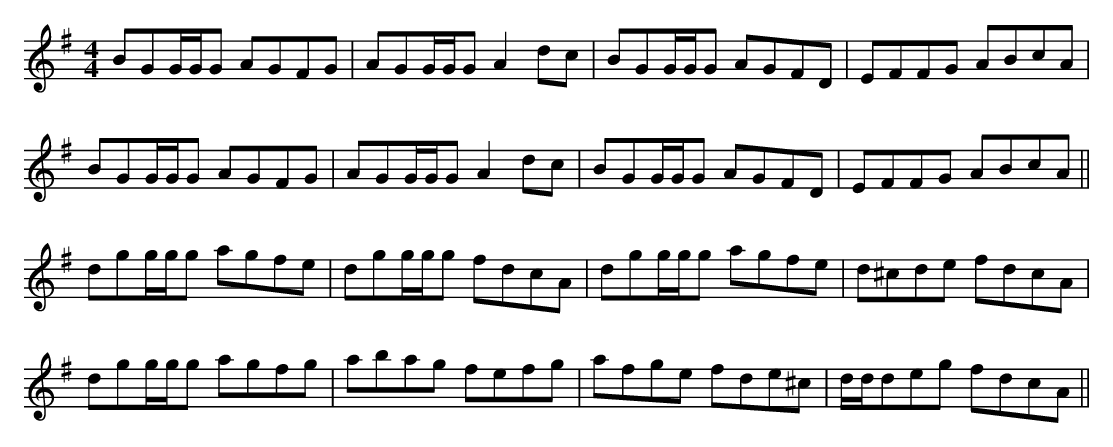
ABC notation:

X:1
M:4/4
K:G
BGG/G/G AGFG|AGG/G/G A2dc|BGG/G/G AGFD|EFFG ABcA|
BGG/G/G AGFG|AGG/G/G A2dc|BGG/G/G AGFD|EFFG ABcA||
dgg/g/g agfe|dgg/g/g fdcA|dgg/g/g agfe|d^cde fdcA|
dgg/g/g agfg|abag fefg|afge fde^c|d/d/deg fdcA||
